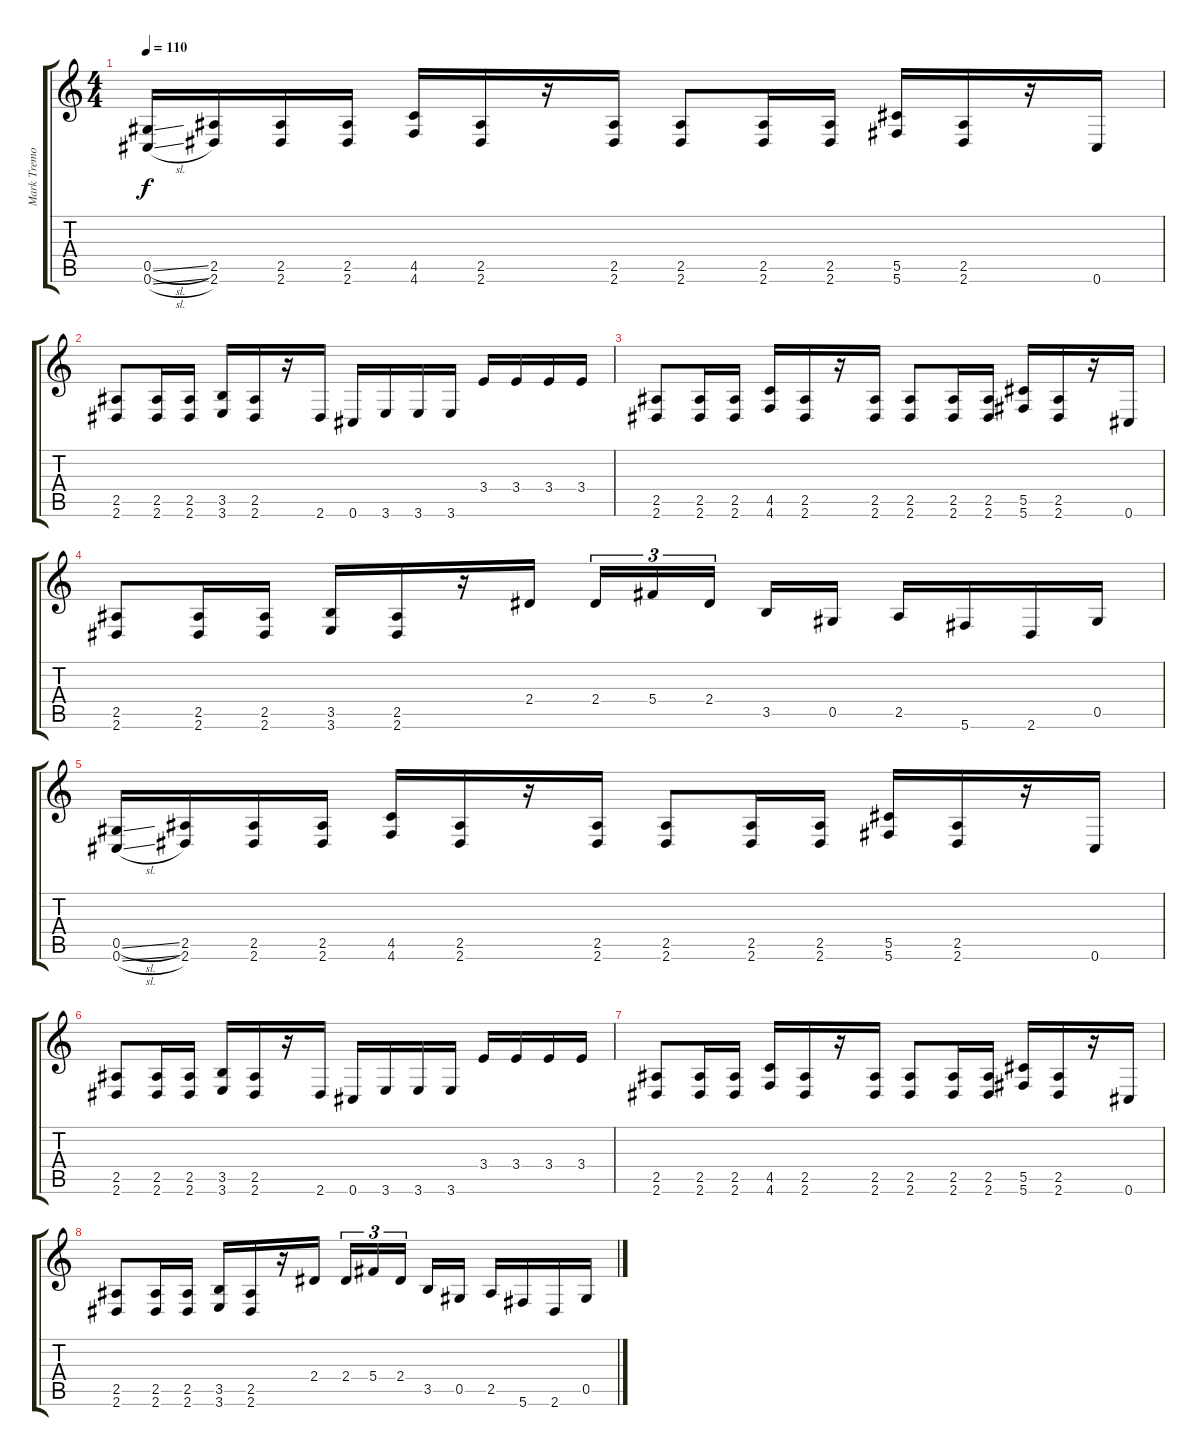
\track ("Mark Tremonti" "Mark Tremo") {instrument distortionguitar}
\staff {score tabs}
\tuning (Eb4 Bb3 Gb3 Db3 Ab2 Db2) {hide}
\ts (4 4)
\tempo 110
\clef g2
\ks c
(0.5{sl} 0.6{sl}).16{dy f} (2.5 2.6).16 (2.5 2.6).16 (2.5 2.6).16 (4.5 4.6).16 (2.5 2.6).16 r.16 (2.5 2.6).16 (2.5 2.6).8 (2.5 2.6).16 (2.5 2.6).16 (5.5 5.6).16 (2.5 2.6).16 r.16 0.6.16 |
(2.5 2.6).8 (2.5 2.6).16 (2.5 2.6).16 (3.5 3.6).16 (2.5 2.6).16 r.16 2.6.16 0.6.16 3.6.16 3.6.16 3.6.16 3.4.16 3.4.16 3.4.16 3.4.16 |
(2.5 2.6).8 (2.5 2.6).16 (2.5 2.6).16 (4.5 4.6).16 (2.5 2.6).16 r.16 (2.5 2.6).16 (2.5 2.6).8 (2.5 2.6).16 (2.5 2.6).16 (5.5 5.6).16 (2.5 2.6).16 r.16 0.6.16 |
(2.5 2.6).8 (2.5 2.6).16 (2.5 2.6).16 (3.5 3.6).16 (2.5 2.6).16 r.16 2.4.16 2.4.16{tu (3 2)} 5.4.16{tu (3 2)} 2.4.16{tu (3 2) beam splitsecondary} 3.5.16 0.5.16 2.5.16 5.6.16 2.6.16 0.5.16 |
(0.5{sl} 0.6{sl}).16 (2.5 2.6).16 (2.5 2.6).16 (2.5 2.6).16 (4.5 4.6).16 (2.5 2.6).16 r.16 (2.5 2.6).16 (2.5 2.6).8 (2.5 2.6).16 (2.5 2.6).16 (5.5 5.6).16 (2.5 2.6).16 r.16 0.6.16 |
(2.5 2.6).8 (2.5 2.6).16 (2.5 2.6).16 (3.5 3.6).16 (2.5 2.6).16 r.16 2.6.16 0.6.16 3.6.16 3.6.16 3.6.16 3.4.16 3.4.16 3.4.16 3.4.16 |
(2.5 2.6).8 (2.5 2.6).16 (2.5 2.6).16 (4.5 4.6).16 (2.5 2.6).16 r.16 (2.5 2.6).16 (2.5 2.6).8 (2.5 2.6).16 (2.5 2.6).16 (5.5 5.6).16 (2.5 2.6).16 r.16 0.6.16 |
(2.5 2.6).8 (2.5 2.6).16 (2.5 2.6).16 (3.5 3.6).16 (2.5 2.6).16 r.16 2.4.16 2.4.16{tu (3 2)} 5.4.16{tu (3 2)} 2.4.16{tu (3 2) beam splitsecondary} 3.5.16 0.5.16 2.5.16 5.6.16 2.6.16 0.5.16
